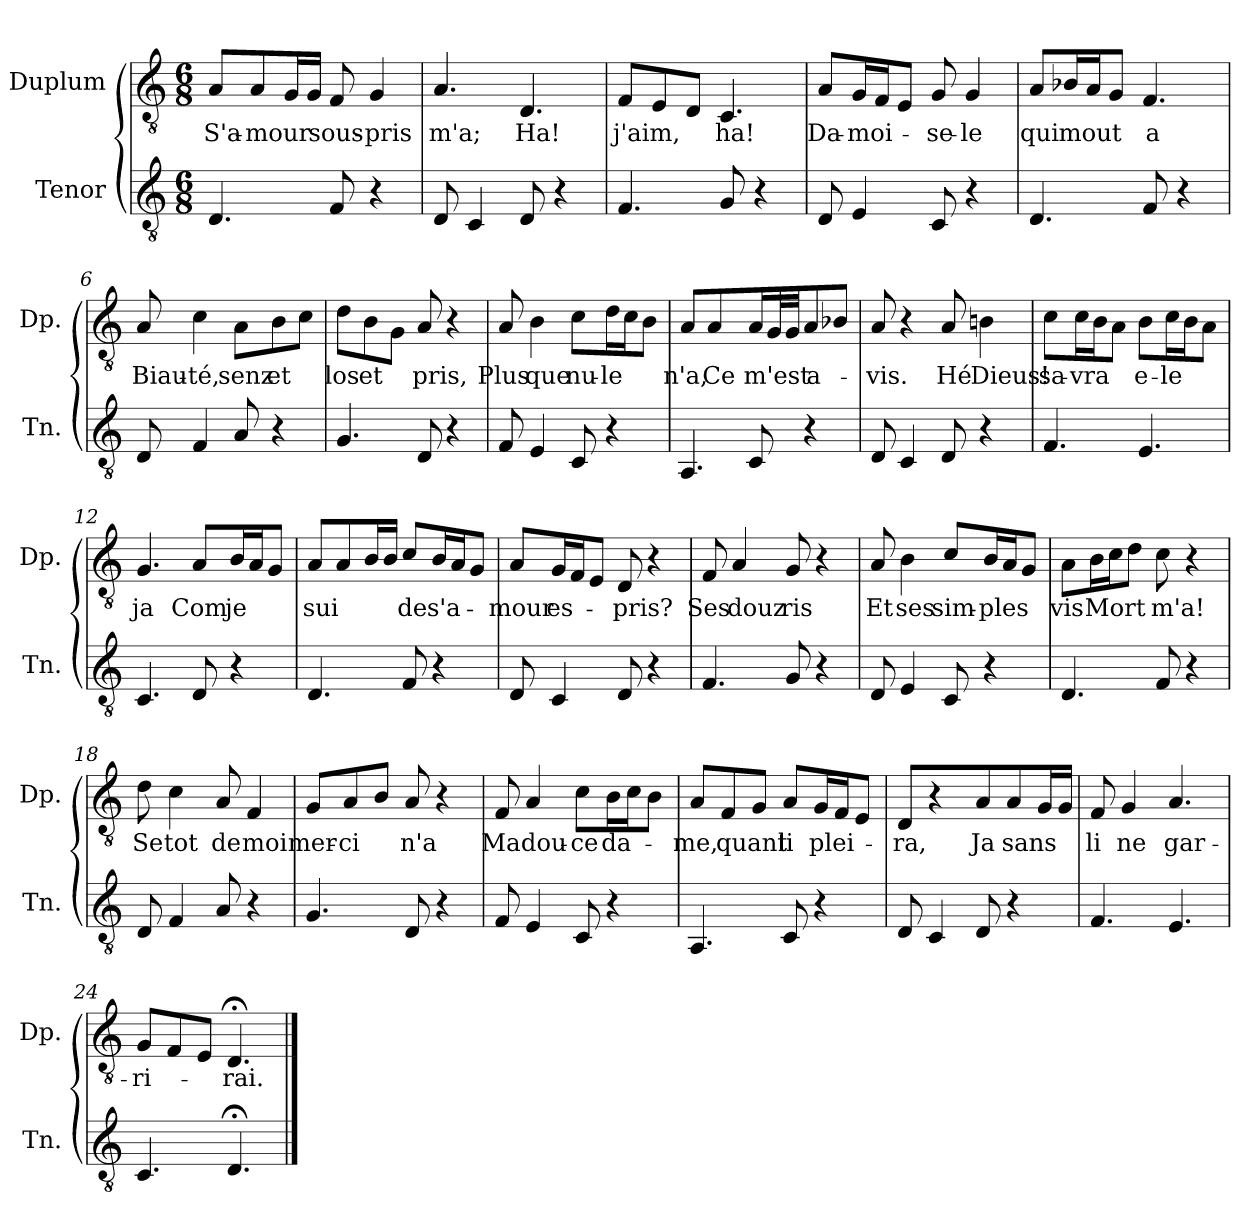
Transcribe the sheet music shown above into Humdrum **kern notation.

**kern	**kern	**text
*part2	*part1	*part1
*staff2	*staff1	*staff1
*I"Tenor	*I"Duplum	*
*I'Tn.	*I'Dp.	*
*clefGv2	*clefGv2	*
*k[]	*k[]	*
*M6/8	*M6/8	*
=1	=1	=1
!	!	!LO:LY:b
4.D/	8A/L	S'a-
!	!	!LO:LY:b
.	8A/	-mour
*	*tremolo	*
.	16G/	.
.	16G/JJ	.
*	*Xtremolo	*
!	!	!LO:LY:b
8F/	8F/	sous-
!	!	!LO:LY:b
4r	4G/	-pris
=2	=2	=2
!	!	!LO:LY:b
8D/	4.A/	m'a;
4C/	.	.
!	!	!LO:LY:b
8D/	4.D/	Ha!
4r	.	.
=3	=3	=3
!	!	!LO:LY:b
4.F/	8F/L	j'aim,
.	8E/	.
.	8D/J	.
!	!	!LO:LY:b
8G/	4.C/	ha!
4r	.	.
=4	=4	=4
!	!	!LO:LY:b
8D/	8A/L	Da-
!	!	!LO:LY:b
4E/	16G/L	-moi-
.	16F/J	.
.	8E/J	.
!	!	!LO:LY:b
8C/	8G/	-se-
!	!	!LO:LY:b
4r	4G/	-le
=5	=5	=5
!	!	!LO:LY:b
4.D/	8A/L	qui
!	!	!LO:LY:b
.	16B-i/L	mout
.	16A/J	.
.	8G/J	.
!	!	!LO:LY:b
8F/	4.F/	a
4r	.	.
!!LO:LB:g=z
=6	=6	=6
!	!	!LO:LY:b
8D/	8A/	Biau-
!	!	!LO:LY:b
4F/	4c\	-té,
!	!	!LO:LY:b
8A/	8A\L	senz
!	!	!LO:LY:b
4r	8B\	et
.	8c\J	.
=7	=7	=7
!	!	!LO:LY:b
4.G/	8d\L	los
!	!	!LO:LY:b
.	8B\	et
.	8G\J	.
!	!	!LO:LY:b
8D/	8A/	pris,
4r	4r	.
=8	=8	=8
!	!	!LO:LY:b
8F/	8A/	Plus
!	!	!LO:LY:b
4E/	4B\	que
!	!	!LO:LY:b
8C/	8c\L	nu-
!	!	!LO:LY:b
4r	16d\L	-le
.	16c\J	.
.	8B\J	.
=9	=9	=9
!	!	!LO:LY:b
4.AA/	8A/	n'a,
!	!	!LO:LY:b
.	4A/	Ce
!	!	!LO:LY:b
8C/	16A/LL	m'est
*	*tremolo	*
.	32G/	.
.	32G/JJJ	.
*	*Xtremolo	*
!	!	!LO:LY:b
4r	8A/	a-
.	8B-X/J	.
=10	=10	=10
!	!	!LO:LY:b
8D/	8A/	-vis.
4C/	4r	.
!	!	!LO:LY:b
8D/	8A/	Hé
!	!	!LO:LY:b
4r	4Bn\	Dieus!
!!LO:LB:g=z
=11	=11	=11
!	!	!LO:LY:b
4.F/	8c\L	sa-
!	!	!LO:LY:b
.	16c\L	-vra
.	16B\J	.
.	8A\J	.
!	!	!LO:LY:b
4.E/	8B\L	e-
!	!	!LO:LY:b
.	16c\L	-le
.	16B\J	.
.	8A\J	.
=12	=12	=12
!	!	!LO:LY:b
4.C/	4.G/	ja
!	!	!LO:LY:b
8D/	8A/L	Com
!	!	!LO:LY:b
4r	16B/L	je
.	16A/J	.
.	8G/J	.
=13	=13	=13
!	!	!LO:LY:b
4.D/	8A/L	sui
.	8A/	.
*	*tremolo	*
.	16B/	.
.	16B/JJ	.
*	*Xtremolo	*
!	!	!LO:LY:b
8F/	8c/L	de
!	!	!LO:LY:b
4r	16B/L	s'a-
.	16A/J	.
.	8G/J	.
=14	=14	=14
!	!	!LO:LY:b
8D/	8A/L	-mour
!	!	!LO:LY:b
4C/	16G/L	es-
.	16F/J	.
.	8E/J	.
!	!	!LO:LY:b
8D/	8D/	-pris?
4r	4r	.
=15	=15	=15
!	!	!LO:LY:b
4.F/	8F/	Ses
!	!	!LO:LY:b
.	4A/	douz
!	!	!LO:LY:b
8G/	8G/	ris
4r	4r	.
!!LO:LB:g=z
=16	=16	=16
!	!	!LO:LY:b
8D/	8A/	Et
!	!	!LO:LY:b
4E/	4B\	ses
!	!	!LO:LY:b
8C/	8c/L	sim-
!	!	!LO:LY:b
4r	16B/L	-ples
.	16A/J	.
.	8G/J	.
=17	=17	=17
!	!	!LO:LY:b
4.D/	8A\L	vis
!	!	!LO:LY:b
.	16B\L	Mort
.	16c\J	.
.	8d\J	.
!	!	!LO:LY:b
8F/	8c\	m'a!
4r	4r	.
=18	=18	=18
!	!	!LO:LY:b
8D/	8d\	Se
!	!	!LO:LY:b
4F/	4c\	tot
!	!	!LO:LY:b
8A/	8A/	de
!	!	!LO:LY:b
4r	4F/	moi
=19	=19	=19
!	!	!LO:LY:b
4.G/	8G/L	mer-
!	!	!LO:LY:b
.	8A/	-ci
.	8B/J	.
!	!	!LO:LY:b
8D/	8A/	n'a
4r	4r	.
=20	=20	=20
!	!	!LO:LY:b
8F/	8F/	Ma
!	!	!LO:LY:b
4E/	4A/	dou-
!	!	!LO:LY:b
8C/	8c\L	-ce
!	!	!LO:LY:b
4r	16B\L	da-
.	16c\J	.
.	8B\J	.
!!LO:LB:g=z
=21	=21	=21
!	!	!LO:LY:b
4.AA/	8A/L	-me,
!	!	!LO:LY:b
.	8F/	quant
.	8G/J	.
!	!	!LO:LY:b
8C/	8A/L	li
!	!	!LO:LY:b
4r	16G/L	plei-
.	16F/J	.
.	8E/J	.
=22	=22	=22
!	!	!LO:LY:b
8D/	8D/	-ra,
4C/	4r	.
!	!	!LO:LY:b
8D/	8A/L	Ja
!	!	!LO:LY:b
4r	8A/	sans
*	*tremolo	*
.	16G/	.
.	16G/JJ	.
*	*Xtremolo	*
=23	=23	=23
!	!	!LO:LY:b
4.F/	8F/	li
!	!	!LO:LY:b
.	4G/	ne
!	!	!LO:LY:b
4.E/	4.A/	gar-
=24	=24	=24
!	!	!LO:LY:b
4.C/	8G/L	-ri-
.	8F/	.
.	8E/J	.
!	!	!LO:LY:b
4.D;</	4.D;</	-rai.
==	==	==
*-	*-	*-
